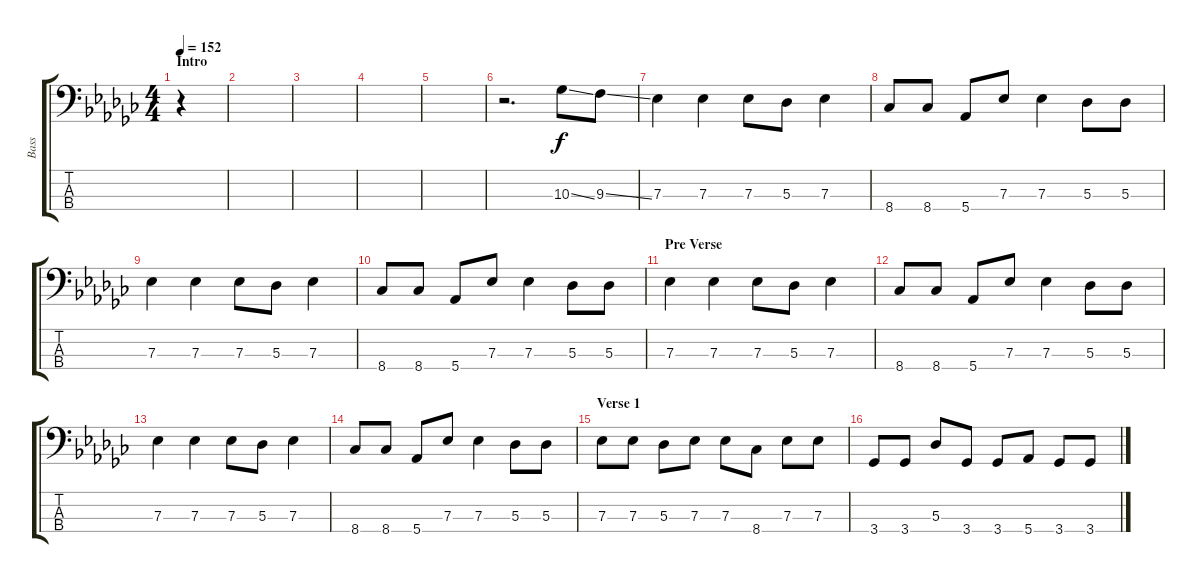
\track ("Bass" "Bass") {instrument electricbasspick}
\staff {score tabs}
\tuning (Gb2 Db2 Ab1 Eb1) {hide}
\ts (4 4)
\section ("" "Intro")
\tempo 152
\clef f4
\ks gb
r.4{dy f instrument electricbasspick} |
|
|
|
|
r.2{d} 10.3{ss}.8 9.3{ss}.8 |
7.3.4 7.3.4 7.3.8 5.3.8 7.3.4 |
8.4.8 8.4.8 5.4.8 7.3.8 7.3.4 5.3.8 5.3.8 |
7.3.4 7.3.4 7.3.8 5.3.8 7.3.4 |
8.4.8 8.4.8 5.4.8 7.3.8 7.3.4 5.3.8 5.3.8 |
\section ("" "Pre Verse")
7.3.4 7.3.4 7.3.8 5.3.8 7.3.4 |
8.4.8 8.4.8 5.4.8 7.3.8 7.3.4 5.3.8 5.3.8 |
7.3.4 7.3.4 7.3.8 5.3.8 7.3.4 |
8.4.8 8.4.8 5.4.8 7.3.8 7.3.4 5.3.8 5.3.8 |
\section ("" "Verse 1")
7.3.8 7.3.8 5.3.8 7.3.8 7.3.8 8.4.8 7.3.8 7.3.8 |
3.4.8 3.4.8 5.3.8 3.4.8 3.4.8 5.4.8 3.4.8 3.4.8
